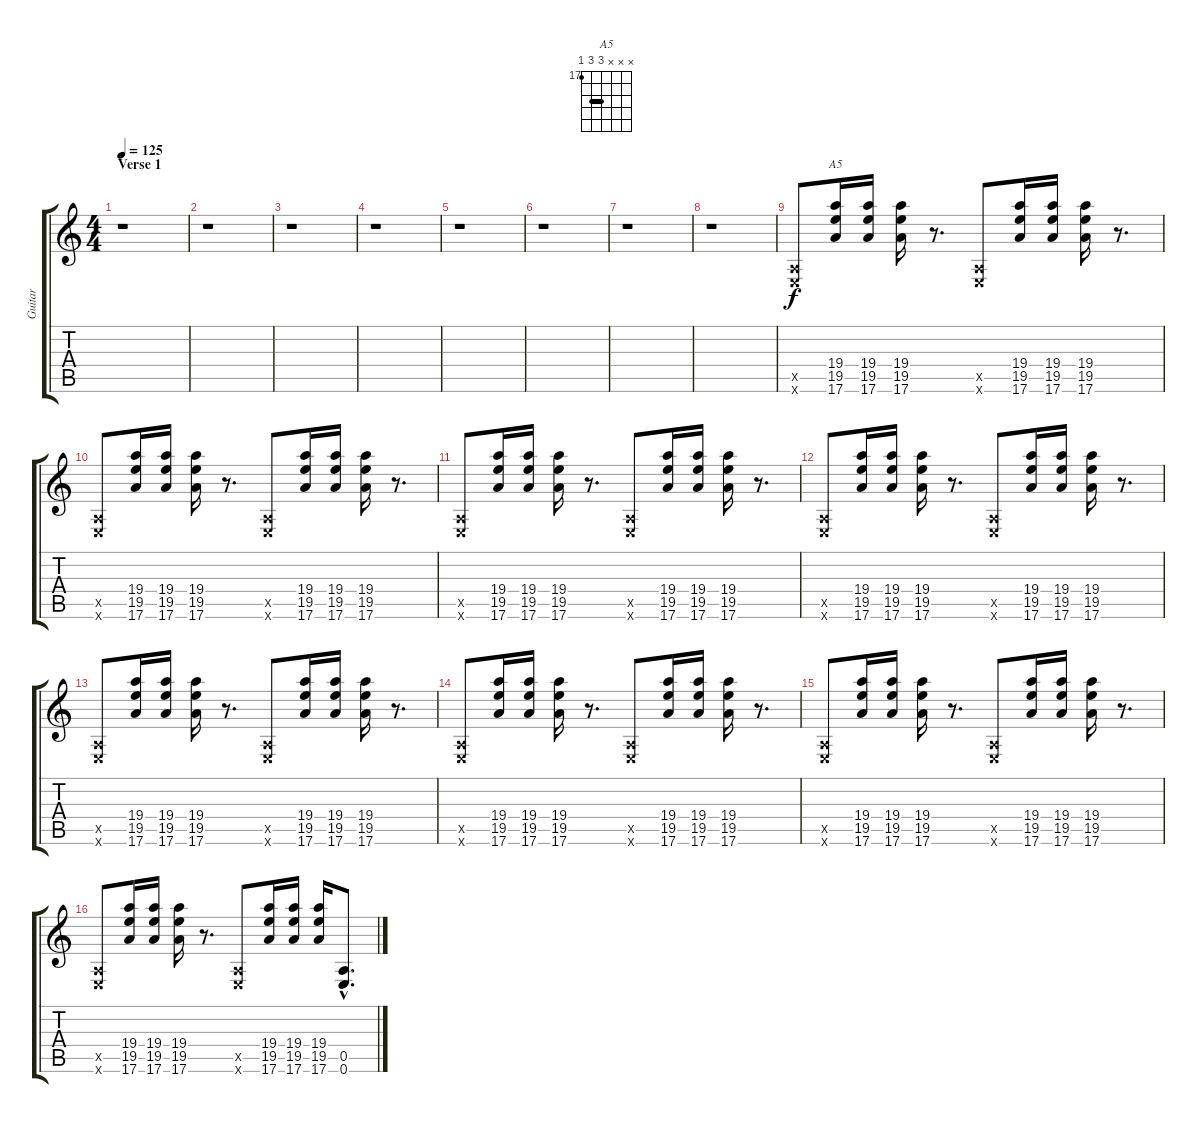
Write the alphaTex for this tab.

\track ("Guitar" "Guitar") {instrument distortionguitar}
\staff {score tabs}
\tuning (E4 B3 G3 D3 A2 E2) {hide}
\chord ("A5" x x x 19 19 17) {firstfret 17 barre 19}
\ts (4 4)
\section ("" "Verse 1")
\tempo 125
\clef g2
\ks c
r.1{dy f} |
r.1 |
r.1 |
r.1 |
r.1 |
r.1 |
r.1 |
r.1 |
(0.5{x} 0.6{x}).8{instrument acousticguitarnylon} (19.4 19.5 17.6).16{ch "A5"} (19.4 19.5 17.6).16 (19.4 19.5 17.6).16 r.8{d} (0.5{x} 0.6{x}).8 (19.4 19.5 17.6).16 (19.4 19.5 17.6).16 (19.4 19.5 17.6).16 r.8{d} |
(0.5{x} 0.6{x}).8 (19.4 19.5 17.6).16 (19.4 19.5 17.6).16 (19.4 19.5 17.6).16 r.8{d} (0.5{x} 0.6{x}).8 (19.4 19.5 17.6).16 (19.4 19.5 17.6).16 (19.4 19.5 17.6).16 r.8{d} |
(0.5{x} 0.6{x}).8 (19.4 19.5 17.6).16 (19.4 19.5 17.6).16 (19.4 19.5 17.6).16 r.8{d} (0.5{x} 0.6{x}).8 (19.4 19.5 17.6).16 (19.4 19.5 17.6).16 (19.4 19.5 17.6).16 r.8{d} |
(0.5{x} 0.6{x}).8 (19.4 19.5 17.6).16 (19.4 19.5 17.6).16 (19.4 19.5 17.6).16 r.8{d} (0.5{x} 0.6{x}).8 (19.4 19.5 17.6).16 (19.4 19.5 17.6).16 (19.4 19.5 17.6).16 r.8{d} |
(0.5{x} 0.6{x}).8 (19.4 19.5 17.6).16 (19.4 19.5 17.6).16 (19.4 19.5 17.6).16 r.8{d} (0.5{x} 0.6{x}).8 (19.4 19.5 17.6).16 (19.4 19.5 17.6).16 (19.4 19.5 17.6).16 r.8{d} |
(0.5{x} 0.6{x}).8 (19.4 19.5 17.6).16 (19.4 19.5 17.6).16 (19.4 19.5 17.6).16 r.8{d} (0.5{x} 0.6{x}).8 (19.4 19.5 17.6).16 (19.4 19.5 17.6).16 (19.4 19.5 17.6).16 r.8{d} |
(0.5{x} 0.6{x}).8 (19.4 19.5 17.6).16 (19.4 19.5 17.6).16 (19.4 19.5 17.6).16 r.8{d} (0.5{x} 0.6{x}).8 (19.4 19.5 17.6).16 (19.4 19.5 17.6).16 (19.4 19.5 17.6).16 r.8{d} |
(0.5{x} 0.6{x}).8 (19.4 19.5 17.6).16 (19.4 19.5 17.6).16 (19.4 19.5 17.6).16 r.8{d} (0.5{x} 0.6{x}).8 (19.4 19.5 17.6).16 (19.4 19.5 17.6).16 (19.4 19.5 17.6).16 (0.5{hac} 0.6{hac}).8{d instrument distortionguitar}
